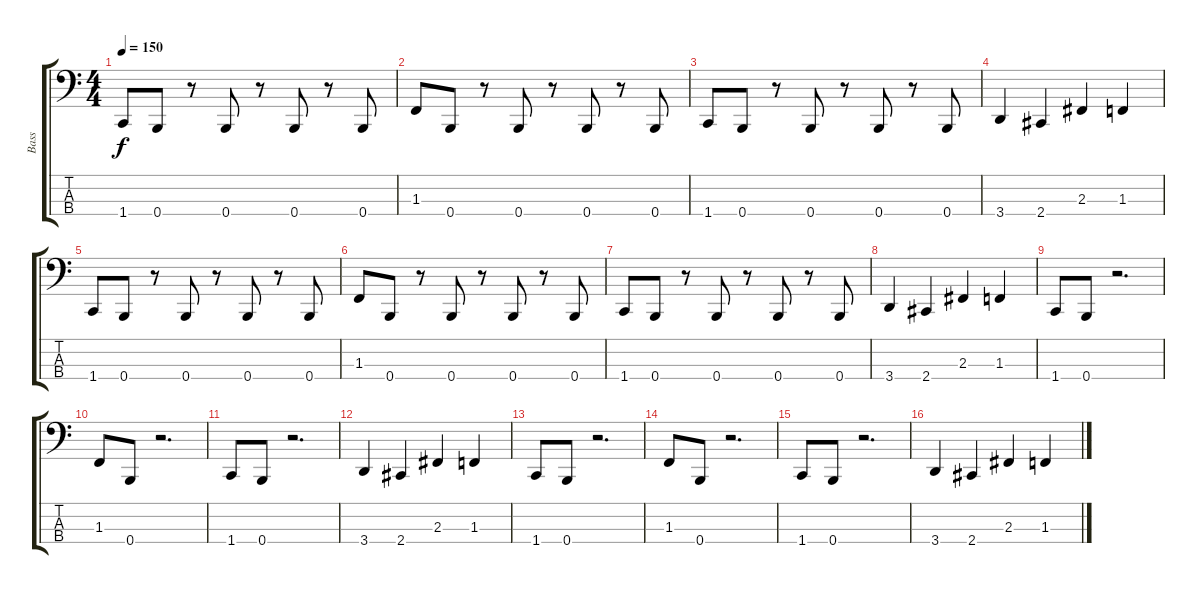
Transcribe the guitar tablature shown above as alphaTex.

\track ("Bass" "Bass") {instrument electricbasspick}
\staff {score tabs}
\tuning (D2 A1 E1 B0) {hide}
\ts (4 4)
\tempo 150
\clef f4
\ks c
1.4.8{dy f} 0.4.8 r.8 0.4.8 r.8 0.4.8 r.8 0.4.8 |
1.3.8 0.4.8 r.8 0.4.8 r.8 0.4.8 r.8 0.4.8 |
1.4.8 0.4.8 r.8 0.4.8 r.8 0.4.8 r.8 0.4.8 |
3.4.4 2.4.4 2.3.4 1.3.4 |
1.4.8 0.4.8 r.8 0.4.8 r.8 0.4.8 r.8 0.4.8 |
1.3.8 0.4.8 r.8 0.4.8 r.8 0.4.8 r.8 0.4.8 |
1.4.8 0.4.8 r.8 0.4.8 r.8 0.4.8 r.8 0.4.8 |
3.4.4 2.4.4 2.3.4 1.3.4 |
1.4.8 0.4.8 r.2{d} |
1.3.8 0.4.8 r.2{d} |
1.4.8 0.4.8 r.2{d} |
3.4.4 2.4.4 2.3.4 1.3.4 |
1.4.8 0.4.8 r.2{d} |
1.3.8 0.4.8 r.2{d} |
1.4.8 0.4.8 r.2{d} |
3.4.4 2.4.4 2.3.4 1.3.4
